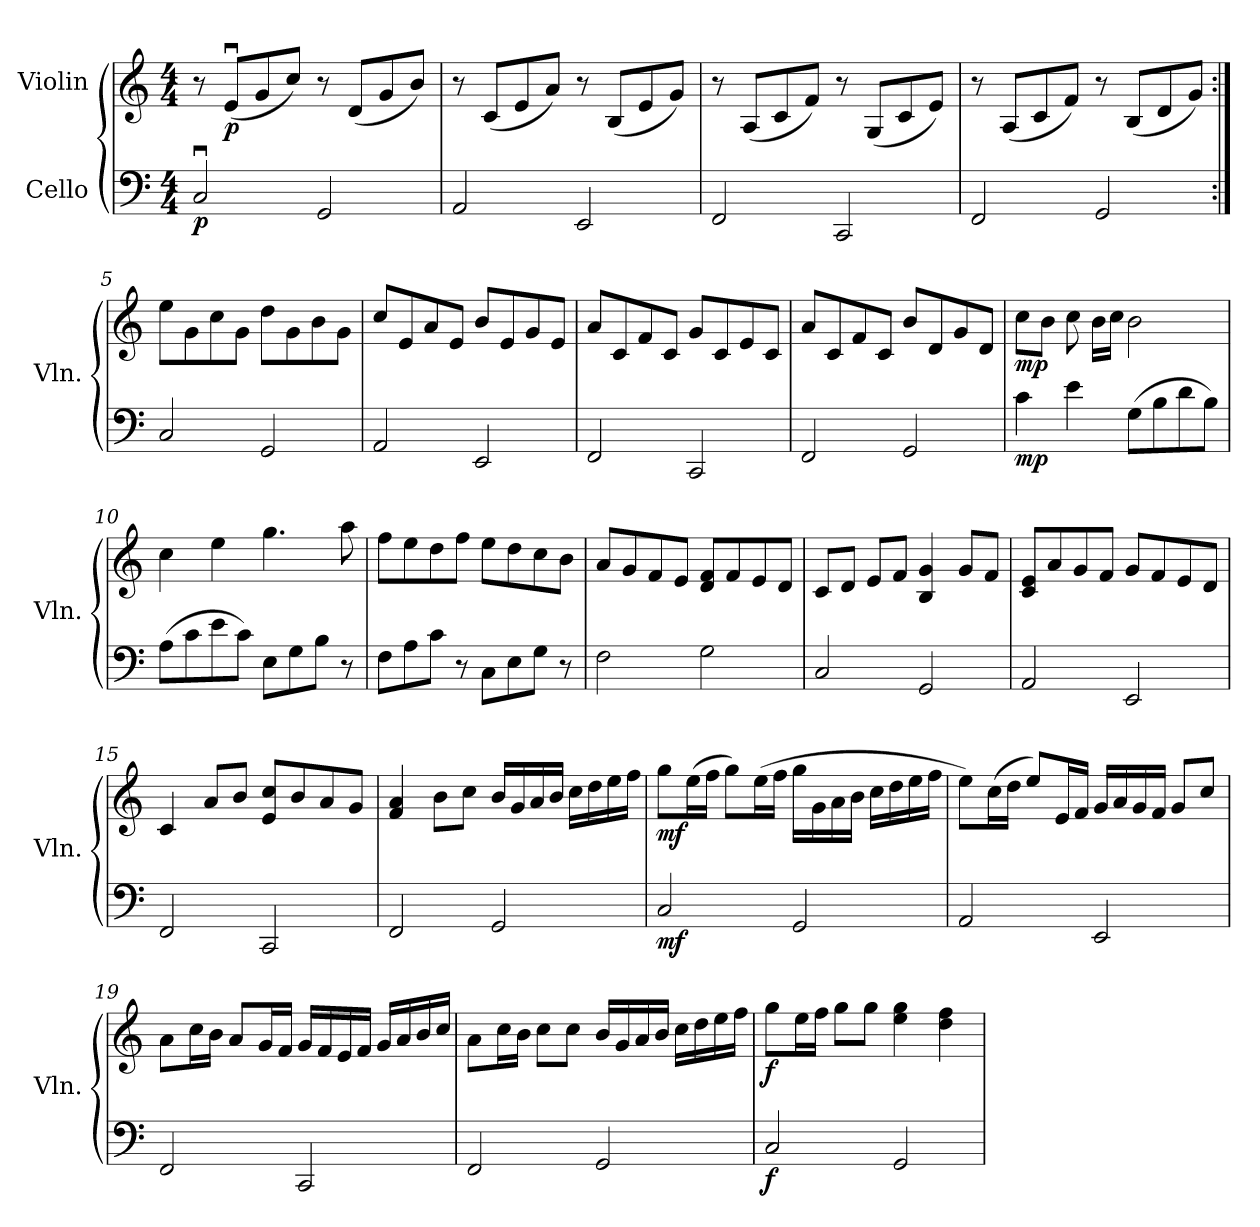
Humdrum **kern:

**kern	**dynam	**kern	**dynam
*part2	*part2	*part1	*part1
*staff2	*staff2	*staff1	*staff1
*I"Cello	*	*I"Violin	*
*	*	*I'Vln.	*
*clefF4	*	*clefG2	*
*k[]	*	*k[]	*
*M4/4	*	*M4/4	*
*MM80	*	*MM80	*
=1	=1	=1	=1
!	!LO:DY:b	!	!
2Cu/	p	8r	.
*	*	*MM80	*
!	!	!	!LO:DY:b
.	.	(<8eu/L	p
.	.	8g/	.
.	.	8cc/J)	.
2GG/	.	8r	.
.	.	(<8d/L	.
.	.	8g/	.
.	.	8b/J)	.
=2	=2	=2	=2
2AA/	.	8r	.
.	.	(<8c/L	.
.	.	8e/	.
.	.	8a/J)	.
2EE/	.	8r	.
.	.	(<8B/L	.
.	.	8e/	.
.	.	8g/J)	.
=3	=3	=3	=3
2FF/	.	8r	.
.	.	(<8A/L	.
.	.	8c/	.
.	.	8f/J)	.
2CC/	.	8r	.
.	.	(<8G/L	.
.	.	8c/	.
.	.	8e/J)	.
=4	=4	=4	=4
2FF/	.	8r	.
.	.	(<8A/L	.
.	.	8c/	.
.	.	8f/J)	.
2GG/	.	8r	.
.	.	(<8B/L	.
.	.	8d/	.
.	.	8g/J)	.
=5:|!	=5:|!	=5:|!	=5:|!
2C/	.	8ee\L	.
.	.	8g\	.
.	.	8cc\	.
.	.	8g\J	.
2GG/	.	8dd\L	.
.	.	8g\	.
.	.	8b\	.
.	.	8g\J	.
!!LO:LB:g=z
=6	=6	=6	=6
2AA/	.	8cc/L	.
.	.	8e/	.
.	.	8a/	.
.	.	8e/J	.
2EE/	.	8b/L	.
.	.	8e/	.
.	.	8g/	.
.	.	8e/J	.
=7	=7	=7	=7
2FF/	.	8a/L	.
.	.	8c/	.
.	.	8f/	.
.	.	8c/J	.
2CC/	.	8g/L	.
.	.	8c/	.
.	.	8e/	.
.	.	8c/J	.
=8	=8	=8	=8
2FF/	.	8a/L	.
.	.	8c/	.
.	.	8f/	.
.	.	8c/J	.
2GG/	.	8b/L	.
.	.	8d/	.
.	.	8g/	.
.	.	8d/J	.
=9	=9	=9	=9
!	!LO:DY:b	!	!LO:DY:b
4c\	mp	8cc\L	mp
.	.	8b\J	.
4e\	.	8cc\	.
.	.	16b\LL	.
.	.	16cc\JJ	.
(>8G\L	.	2b\	.
8B\	.	.	.
8d\	.	.	.
8B\J)	.	.	.
=10	=10	=10	=10
(>8A\L	.	4cc\	.
8c\	.	.	.
8e\	.	4ee\	.
8c\J)	.	.	.
8E\L	.	4.gg\	.
8G\	.	.	.
8B\J	.	.	.
8r	.	8aa\	.
!!LO:LB:g=z
=11	=11	=11	=11
8F\L	.	8ff\L	.
8A\	.	8ee\	.
8c\J	.	8dd\	.
8r	.	8ff\J	.
8C\L	.	8ee\L	.
8E\	.	8dd\	.
8G\J	.	8cc\	.
8r	.	8b\J	.
=12	=12	=12	=12
2F\	.	8a/L	.
.	.	8g/	.
.	.	8f/	.
.	.	8e/J	.
2G\	.	8d/ 8f/L	.
.	.	8f/	.
.	.	8e/	.
.	.	8d/J	.
=13	=13	=13	=13
2C/	.	8c/L	.
.	.	8d/J	.
.	.	8e/L	.
.	.	8f/J	.
2GG/	.	4B/ 4g/	.
.	.	8g/L	.
.	.	8f/J	.
=14	=14	=14	=14
2AA/	.	8c/ 8e/L	.
.	.	8a/	.
.	.	8g/	.
.	.	8f/J	.
2EE/	.	8g/L	.
.	.	8f/	.
.	.	8e/	.
.	.	8d/J	.
=15	=15	=15	=15
2FF/	.	4c/	.
.	.	8a/L	.
.	.	8b/J	.
2CC/	.	8e/ 8cc/L	.
.	.	8b/	.
.	.	8a/	.
.	.	8g/J	.
!!LO:LB:g=z
=16	=16	=16	=16
2FF/	.	4f/ 4a/	.
.	.	8b\L	.
.	.	8cc\J	.
2GG/	.	16b/LL	.
.	.	16g/	.
.	.	16a/	.
.	.	16b/JJ	.
.	.	16cc\LL	.
.	.	16dd\	.
.	.	16ee\	.
.	.	16ff\JJ	.
=17	=17	=17	=17
!	!LO:DY:b	!	!LO:DY:b
2C/	mf	8gg\L	mf
.	.	(>16ee\L	.
.	.	16ff\JJ	.
.	.	8gg\L)	.
.	.	(>16ee\L	.
.	.	16ff\JJ	.
2GG/	.	16gg\LL	.
.	.	16g\	.
.	.	16a\	.
.	.	16b\JJ	.
.	.	16cc\LL	.
.	.	16dd\	.
.	.	16ee\	.
.	.	16ff\JJ	.
=18	=18	=18	=18
2AA/	.	8ee\L)	.
.	.	(>16cc\L	.
.	.	16dd\JJ	.
.	.	8ee/L)	.
.	.	16e/L	.
.	.	16f/JJ	.
2EE/	.	16g/LL	.
.	.	16a/	.
.	.	16g/	.
.	.	16f/JJ	.
.	.	8g/L	.
.	.	8cc/J	.
!!LO:LB:g=z
=19	=19	=19	=19
2FF/	.	8a\L	.
.	.	16cc\L	.
.	.	16b\JJ	.
.	.	8a/L	.
.	.	16g/L	.
.	.	16f/JJ	.
2CC/	.	16g/LL	.
.	.	16f/	.
.	.	16e/	.
.	.	16f/JJ	.
.	.	16g/LL	.
.	.	16a/	.
.	.	16b/	.
.	.	16cc/JJ	.
=20	=20	=20	=20
2FF/	.	8a\L	.
.	.	16cc\L	.
.	.	16b\JJ	.
.	.	8cc\L	.
.	.	8cc\J	.
2GG/	.	16b/LL	.
.	.	16g/	.
.	.	16a/	.
.	.	16b/JJ	.
.	.	16cc\LL	.
.	.	16dd\	.
.	.	16ee\	.
.	.	16ff\JJ	.
=21	=21	=21	=21
!	!LO:DY:b	!	!LO:DY:b
2C/	f	8gg\L	f
.	.	16ee\L	.
.	.	16ff\JJ	.
.	.	8gg\L	.
.	.	8gg\J	.
2GG/	.	4ee\ 4gg\	.
.	.	4dd\ 4ff\	.
=	=	=	=
*-	*-	*-	*-
